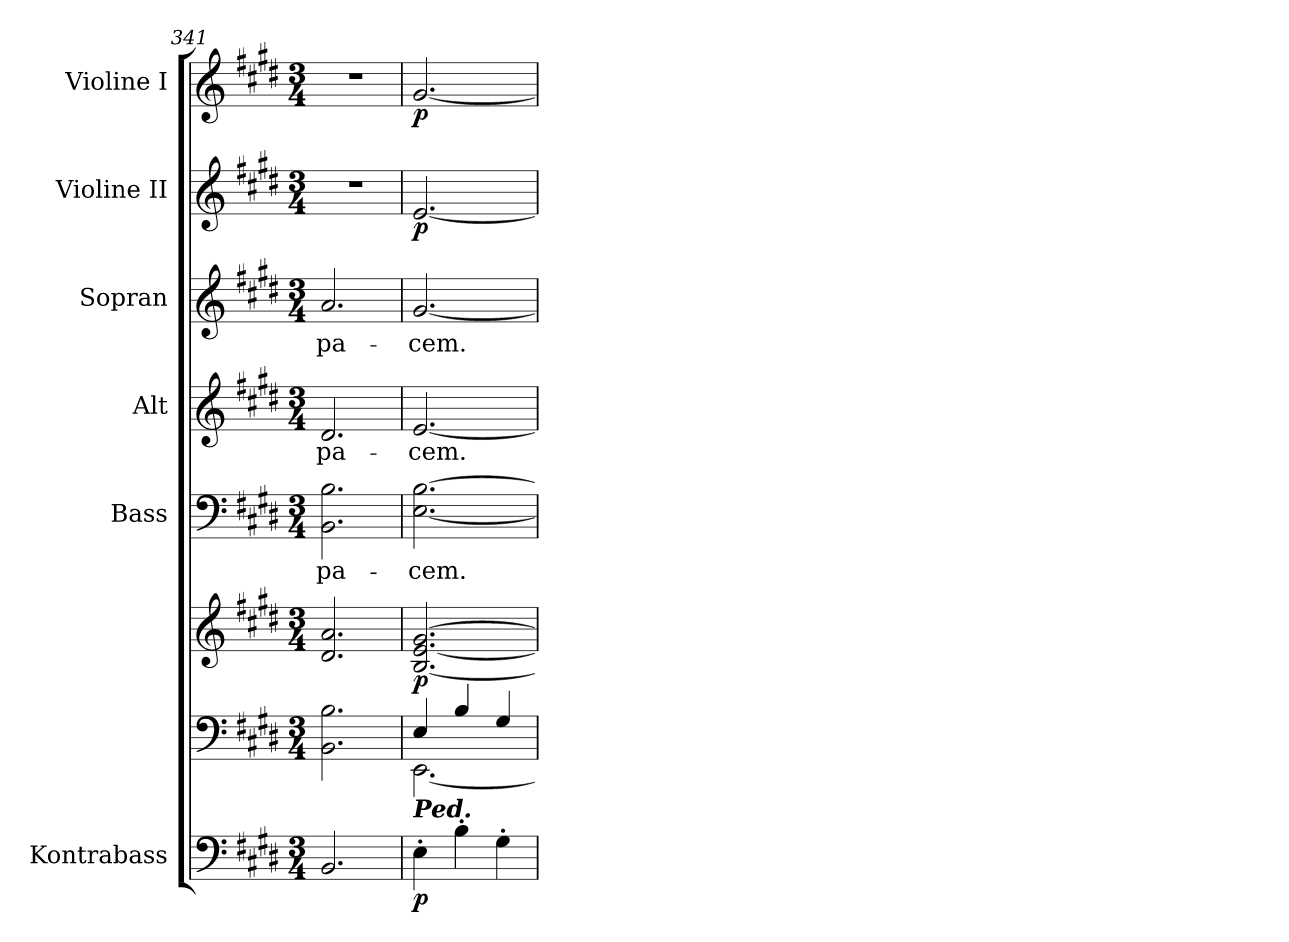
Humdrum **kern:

**kern	**dynam	**kern	**kern	**dynam	**kern	**text	**kern	**text	**kern	**text	**kern	**dynam	**kern	**dynam
*part7	*part7	*part6	*part6	*part6	*part5	*part5	*part4	*part4	*part3	*part3	*part2	*part2	*part1	*part1
*staff8	*staff8	*staff7	*staff6	*staff6/7	*staff5	*staff5	*staff4	*staff4	*staff3	*staff3	*staff2	*staff2	*staff1	*staff1
*I"Kontrabass	*	*	*	*	*I"Bass	*	*I"Alt	*	*I"Sopran	*	*I"Violine II	*	*I"Violine I	*
*I'Kb.	*	*	*	*	*I'B.	*	*I'A.	*	*I'S.	*	*I'Vl. II	*	*I'Vl. I	*
*clefF4	*	*clefF4	*clefG2	*	*clefF4	*	*clefG2	*	*clefG2	*	*clefG2	*	*clefG2	*
*ITrd7c12	*	*	*	*	*	*	*	*	*	*	*	*	*	*
*k[f#c#g#d#]	*	*k[f#c#g#d#]	*k[f#c#g#d#]	*	*k[f#c#g#d#]	*	*k[f#c#g#d#]	*	*k[f#c#g#d#]	*	*k[f#c#g#d#]	*	*k[f#c#g#d#]	*
*E:	*	*E:	*E:	*	*E:	*	*E:	*	*E:	*	*E:	*	*E:	*
*M3/4	*	*M3/4	*M3/4	*	*M3/4	*	*M3/4	*	*M3/4	*	*M3/4	*	*M3/4	*
=341	=341	=341	=341	=341	=341	=341	=341	=341	=341	=341	=341	=341	=341	=341
!	!	!	!	!	!	!LO:LY:b	!	!LO:LY:b	!	!LO:LY:b	!	!	!	!
2.BBB/	.	2.BB\ 2.B\	2.d#/ 2.a/	.	2.BB\ 2.B\	pa-	2.d#/	pa-	2.a/	pa-	2.r	.	2.r	.
=342	=342	=342	=342	=342	=342	=342	=342	=342	=342	=342	=342	=342	=342	=342
*	*	*^	*	*	*	*	*	*	*	*	*	*	*	*
!	!	!LO:TX:b:Bi:t=Ped.	!	!	!	!	!	!	!	!	!	!	!	!	!
!	!LO:DY:b	!	!	!	!LO:DY:b	!	!LO:LY:b	!	!LO:LY:b	!	!LO:LY:b	!	!LO:DY:b	!	!LO:DY:b
4EE'>\	p	4E/	[<2.EE\	[2.B/ [2.e/ [2.g#/	p	[2.E\ [2.B\	-cem.	[2.e/	-cem.	[2.g#/	-cem.	[2.e/	p	[2.g#/	p
4BB'>\	.	4B/	.	.	.	.	.	.	.	.	.	.	.	.	.
4GG#'>\	.	4G#/	.	.	.	.	.	.	.	.	.	.	.	.	.
*	*	*v	*v	*	*	*	*	*	*	*	*	*	*	*	*
=	=	=	=	=	=	=	=	=	=	=	=	=	=	=
*-	*-	*-	*-	*-	*-	*-	*-	*-	*-	*-	*-	*-	*-	*-
